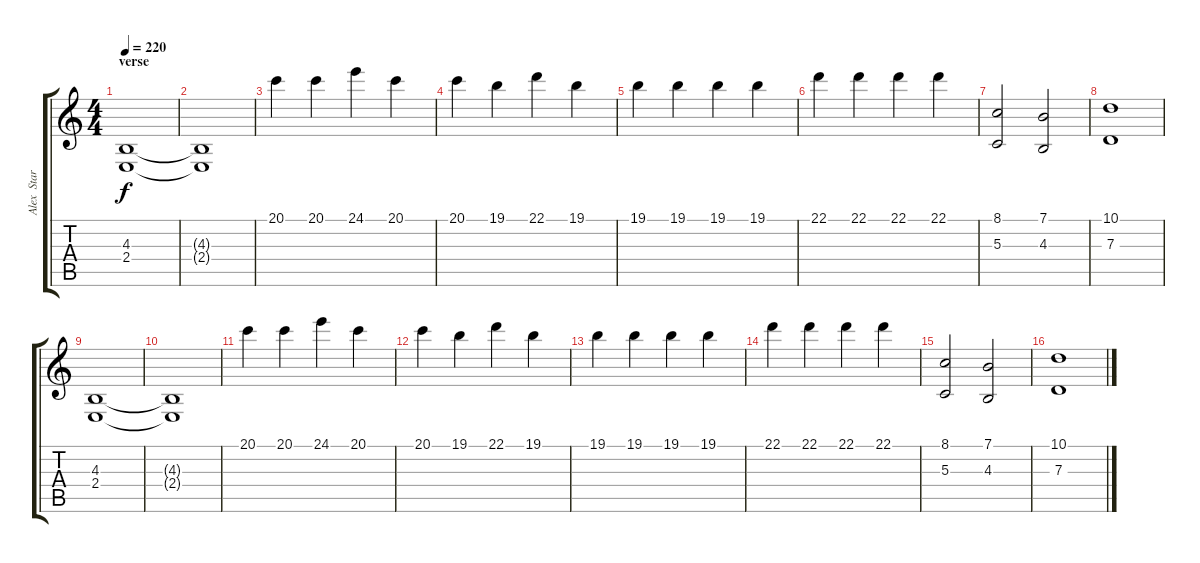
\track ("Alex  Staropoli " "Alex  Star") {instrument stringensemble1}
\staff {score tabs}
\tuning (E4 B3 G3 D3 A2 E2) {hide}
\ts (4 4)
\section ("" "verse")
\tempo 220
\clef g2
\ks c
(4.3 2.4).1{dy f volume 8} |
(4.3{t} 2.4{t}).1 |
20.1.4{volume 13} 20.1.4 24.1.4 20.1.4 |
20.1.4 19.1.4 22.1.4 19.1.4 |
19.1.4{volume 8} 19.1.4 19.1.4 19.1.4 |
22.1.4 22.1.4 22.1.4 22.1.4 |
(8.1 5.3).2 (7.1 4.3).2 |
(10.1 7.3).1 |
(4.3 2.4).1 |
(4.3{t} 2.4{t}).1 |
20.1.4{volume 14} 20.1.4 24.1.4 20.1.4 |
20.1.4 19.1.4 22.1.4 19.1.4 |
19.1.4{volume 8} 19.1.4 19.1.4 19.1.4 |
22.1.4 22.1.4 22.1.4 22.1.4 |
(8.1 5.3).2 (7.1 4.3).2 |
(10.1 7.3).1
